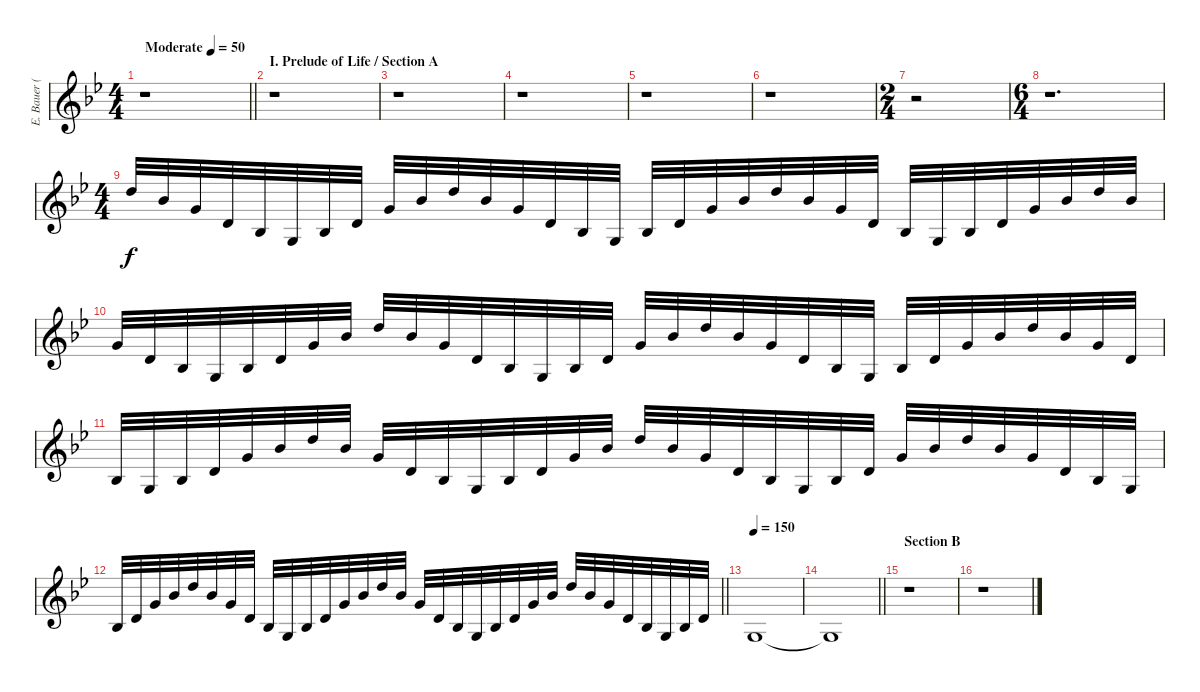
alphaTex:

\track ("E. Bauer (Keyboard)" "E. Bauer (") {instrument choiraahs}
\staff {score}
\tuning (E4 B3 G3 D3 A2 E2 B1) {hide}
\ts (4 4)
\tempo (50 "Moderate")
\clef g2
\barLineRight lightlight
\ks gminor
r.1{dy f instrument choiraahs} |
\section ("" "I. Prelude of Life / Section A")
r.1 |
r.1 |
r.1 |
r.1 |
r.1 |
\ts (2 4)
r.2 |
\ts (6 4)
r.1{d volume 0} |
\ts (4 4)
15.2.32{volume 12 instrument pad1newage} 11.2.32 12.3.32 12.4.32 13.5.32 10.5.32 13.5.32 12.4.32 12.3.32 11.2.32 15.2.32 11.2.32 12.3.32 12.4.32 13.5.32 10.5.32 13.5.32 12.4.32 12.3.32 11.2.32 15.2.32 11.2.32 12.3.32 12.4.32 13.5.32 10.5.32 13.5.32 12.4.32 12.3.32 11.2.32 15.2.32 11.2.32 |
12.3.32 12.4.32 13.5.32 10.5.32 13.5.32 12.4.32 12.3.32 11.2.32 15.2.32 11.2.32 12.3.32 12.4.32 13.5.32 10.5.32 13.5.32 12.4.32 12.3.32 11.2.32 15.2.32 11.2.32 12.3.32 12.4.32 13.5.32 10.5.32 13.5.32 12.4.32 12.3.32 11.2.32 15.2.32 11.2.32 12.3.32 12.4.32 |
13.5.32 10.5.32 13.5.32 12.4.32 12.3.32 11.2.32 15.2.32 11.2.32 12.3.32 12.4.32 13.5.32 10.5.32 13.5.32 12.4.32 12.3.32 11.2.32 15.2.32 11.2.32 12.3.32 12.4.32 13.5.32 10.5.32 13.5.32 12.4.32 12.3.32 11.2.32 15.2.32 11.2.32 12.3.32 12.4.32 13.5.32 10.5.32 |
\barLineRight lightlight
13.5.32 12.4.32 12.3.32 11.2.32 15.2.32 11.2.32 12.3.32 12.4.32 13.5.32 10.5.32 13.5.32 12.4.32 12.3.32 11.2.32 15.2.32 11.2.32 12.3.32 12.4.32 13.5.32 10.5.32 13.5.32 12.4.32 12.3.32 11.2.32 15.2.32 11.2.32 12.3.32 12.4.32 13.5.32 10.5.32 13.5.32 12.4.32 |
\tempo 150
10.5.1 |
\barLineRight lightlight
10.5{t}.1 |
\section ("" "Section B")
r.1 |
r.1
